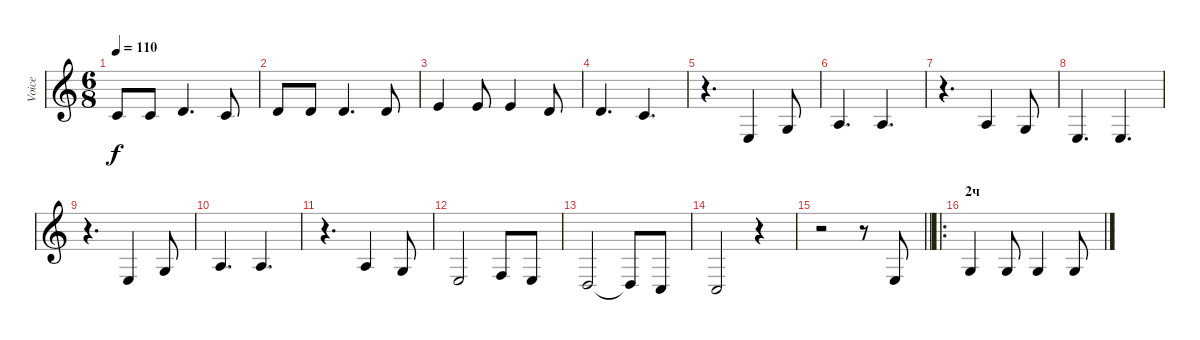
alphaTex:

\track ("Voice" "Voice") {instrument viola}
\staff {score}
\tuning (E4 B3 G3 D3 A2 E2) {hide}
\ts (6 8)
\tempo 110
\clef g2
\ks c
1.2.8{dy f} 1.2.8 3.2.4{d} 1.2.8 |
3.2.8 3.2.8 3.2.4{d} 3.2.8 |
0.1.4 0.1.8 0.1.4 3.2.8 |
3.2.4{d} 1.2.4{d} |
r.4{d} 2.4.4 0.3.8 |
2.3.4{d} 2.3.4{d} |
r.4{d} 2.3.4 0.3.8 |
2.4.4{d} 2.4.4{d} |
r.4{d} 2.4.4 0.3.8 |
2.3.4{d} 2.3.4{d} |
r.4{d} 2.3.4 0.3.8 |
2.4.2 8.5.8 2.4.8 |
0.4.2 0.4{t}.8 8.6.8 |
3.5.2 r.4 |
\barLineRight lightlight
r.2 r.8 2.4.8 |
\ro
\section ("" "2ч")
0.3.4 0.3.8 0.3.4 0.3.8
